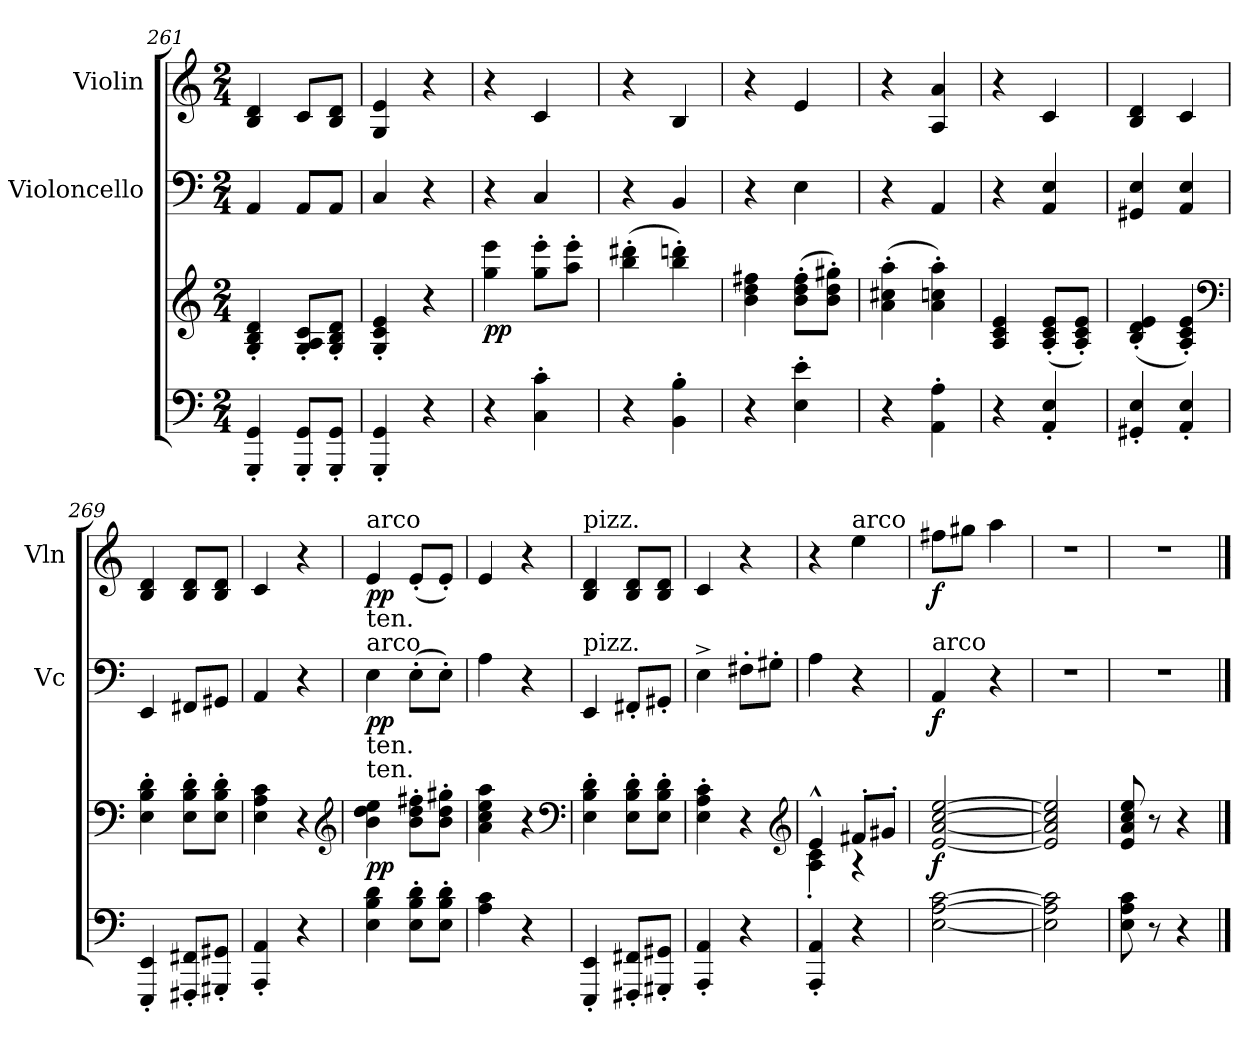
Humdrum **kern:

**kern	**kern	**dynam	**kern	**dynam	**kern	**dynam
*part3	*part3	*part3	*part2	*part2	*part1	*part1
*staff4	*staff3	*staff3/4	*staff2	*staff2	*staff1	*staff1
*	*	*	*I"Violoncello	*	*I"Violin	*
*	*	*	*I'Vc	*	*I'Vln	*
*clefF4	*clefG2	*	*clefF4	*	*clefG2	*
*k[]	*k[]	*	*k[]	*	*k[]	*
*M2/4	*M2/4	*	*M2/4	*	*M2/4	*
=261	=261	=261	=261	=261	=261	=261
4GGG'/ 4GG'/	4G'/ 4B'/ 4d'/	.	4AA/	.	4B/ 4d/	.
8GGG'/ 8GG'/L	8G'/ 8A'/ 8c'/L	.	8AA/L	.	8c/L	.
8GGG'/ 8GG'/J	8G'/ 8B'/ 8d'/J	.	8AA/J	.	8B/ 8d/J	.
=262	=262	=262	=262	=262	=262	=262
4GGG'/ 4GG'/	4G'/ 4c'/ 4e'/	.	4C/	.	4G/ 4e/	.
4r	4r	.	4r	.	4r	.
=263	=263	=263	=263	=263	=263	=263
!	!	!LO:DY:b	!	!	!	!
4r	4gg\ 4eee\	pp	4r	.	4r	.
4C'\ 4c'\	8gg'\ 8eee'\L	.	4C/	.	4c/	.
.	8aa'\ 8eee'\J	.	.	.	.	.
=264	=264	=264	=264	=264	=264	=264
4r	(>4bb'\ 4ddd#X'\	.	4r	.	4r	.
4BB'\ 4B'\	4bb'\ 4dddn'\)	.	4BB/	.	4B/	.
=265	=265	=265	=265	=265	=265	=265
4r	4b\ 4dd\ 4ff#X\	.	4r	.	4r	.
4E'\ 4e'\	(>8b'\ 8dd'\ 8ff#'\L	.	4E\	.	4e/	.
.	8b'\ 8dd'\ 8gg#X'\J)	.	.	.	.	.
=266	=266	=266	=266	=266	=266	=266
4r	(>4a'\ 4cc#X'\ 4aa'\	.	4r	.	4r	.
4AA'\ 4A'\	4a'\ 4ccn'\ 4aa'\)	.	4AA/	.	4A/ 4a/	.
=267	=267	=267	=267	=267	=267	=267
4r	4A/ 4c/ 4e/	.	4r	.	4r	.
4AA'/ 4E'/	(<8A'/ 8c'/ 8e'/L	.	4AA/ 4E/	.	4c/	.
.	8A'/ 8c'/ 8e'/J)	.	.	.	.	.
=268	=268	=268	=268	=268	=268	=268
4GG#X'/ 4E'/	(<4B'/ 4d'/ 4e'/	.	4GG#X/ 4E/	.	4B/ 4d/	.
4AA'/ 4E'/	4A'/ 4c'/ 4e'/)	.	4AA/ 4E/	.	4c/	.
*	*clefF4	*	*	*	*	*
=269	=269	=269	=269	=269	=269	=269
4EEE'/ 4EE'/	4E'\ 4B'\ 4d'\	.	4EE/	.	4B/ 4d/	.
8FFF#X'/ 8FF#X'/L	8E'\ 8B'\ 8d'\L	.	8FF#X/L	.	8B/ 8d/L	.
8GGG#X'/ 8GG#X'/J	8E'\ 8B'\ 8d'\J	.	8GG#X/J	.	8B/ 8d/J	.
=270	=270	=270	=270	=270	=270	=270
4AAA'/ 4AA'/	4E\ 4A\ 4c\	.	4AA/	.	4c/	.
4r	4r	.	4r	.	4r	.
*	*clefG2	*	*	*	*	*
=271	=271	=271	=271	=271	=271	=271
!	!	!	!	!	!LO:TX:a:t=arco	!
!	!	!	!	!	!LO:TX:b:t=ten.	!
!	!	!	!LO:TX:a:t=arco	!	!	!
!	!	!	!LO:TX:b:t=ten.	!	!	!
!	!LO:TX:a:t=ten.	!	!	!	!	!
!	!	!LO:DY:b	!	!LO:DY:b	!	!LO:DY:b
4E\ 4B\ 4d\	4b\ 4dd\ 4ee\	pp	4E\	pp	4e/	pp
8E'\ 8B'\ 8d'\L	8b'\ 8dd'\ 8ff#X'\L	.	(>8E'\L	.	(<8e'/L	.
8E'\ 8B'\ 8d'\J	8b'\ 8dd'\ 8gg#X'\J	.	8E'\J)	.	8e'/J)	.
=272	=272	=272	=272	=272	=272	=272
4A\ 4c\	4a\ 4cc\ 4ee\ 4aa\	.	4A\	.	4e/	.
4r	4r	.	4r	.	4r	.
*	*clefF4	*	*	*	*	*
=273	=273	=273	=273	=273	=273	=273
!	!	!	!	!	!LO:TX:a:t=pizz.	!
!	!	!	!LO:TX:a:t=pizz.	!	!	!
4EEE'/ 4EE'/	4E'\ 4B'\ 4d'\	.	4EE/	.	4B/ 4d/	.
8FFF#X'/ 8FF#X'/L	8E'\ 8B'\ 8d'\L	.	8FF#X'/L	.	8B/ 8d/L	.
8GGG#X'/ 8GG#X'/J	8E'\ 8B'\ 8d'\J	.	8GG#X'/J	.	8B/ 8d/J	.
=274	=274	=274	=274	=274	=274	=274
4AAA'/ 4AA'/	4E'\ 4A'\ 4c'\	.	4E^\	.	4c/	.
4r	4r	.	8F#X'\L	.	4r	.
.	.	.	8G#X'\J	.	.	.
*	*clefG2	*	*	*	*	*
=275	=275	=275	=275	=275	=275	=275
*	*^	*	*	*	*	*
4AAA'/ 4AA'/	4e^^/	4A'\ 4c'\	.	4A\	.	4r	.
!	!	!	!	!	!	!LO:TX:a:t=arco	!
4r	8f#X'/L	4r	.	4r	.	4ee\	.
.	8g#X'/J	.	.	.	.	.	.
*	*v	*v	*	*	*	*	*
=276	=276	=276	=276	=276	=276	=276
!	!	!	!LO:TX:a:t=arco	!	!	!
!	!	!LO:DY:b	!	!LO:DY:b	!	!LO:DY:b
[2E\ [2A\ [2c\	[2e/ [2a/ [2cc/ [2ee/	f	4AA/	f	8ff#X\L	f
.	.	.	.	.	8gg#X\J	.
.	.	.	4r	.	4aa\	.
=277	=277	=277	=277	=277	=277	=277
2E]\ 2A]\ 2c]\	2e]/ 2a]/ 2cc]/ 2ee]/	.	2r	.	2r	.
=278	=278	=278	=278	=278	=278	=278
8E\ 8A\ 8c\	8e/ 8a/ 8cc/ 8ee/	.	2r	.	2r	.
8r	8r	.	.	.	.	.
4r	4r	.	.	.	.	.
==	==	==	==	==	==	==
*-	*-	*-	*-	*-	*-	*-
